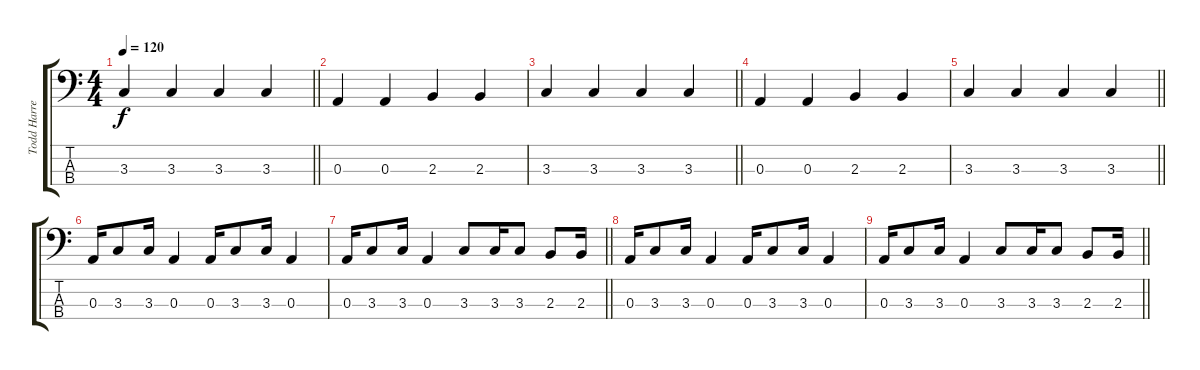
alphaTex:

\track ("Todd Harrel(bass)" "Todd Harre") {instrument electricbassfinger}
\staff {score tabs}
\tuning (G2 D2 A1 E1) {hide}
\ts (4 4)
\tempo 120
\clef f4
\barLineRight lightlight
\ks c
3.3.4{dy f} 3.3.4 3.3.4 3.3.4 |
0.3.4 0.3.4 2.3.4 2.3.4 |
\barLineRight lightlight
3.3.4 3.3.4 3.3.4 3.3.4 |
0.3.4 0.3.4 2.3.4 2.3.4 |
\barLineRight lightlight
3.3.4 3.3.4 3.3.4 3.3.4 |
0.3.16 3.3.8 3.3.16 0.3.4 0.3.16 3.3.8 3.3.16 0.3.4 |
\barLineRight lightlight
0.3.16 3.3.8 3.3.16 0.3.4 3.3.8 3.3.16 3.3.8 2.3.8 2.3.16 |
0.3.16 3.3.8 3.3.16 0.3.4 0.3.16 3.3.8 3.3.16 0.3.4 |
\barLineRight lightlight
0.3.16 3.3.8 3.3.16 0.3.4 3.3.8 3.3.16 3.3.8 2.3.8 2.3.16
